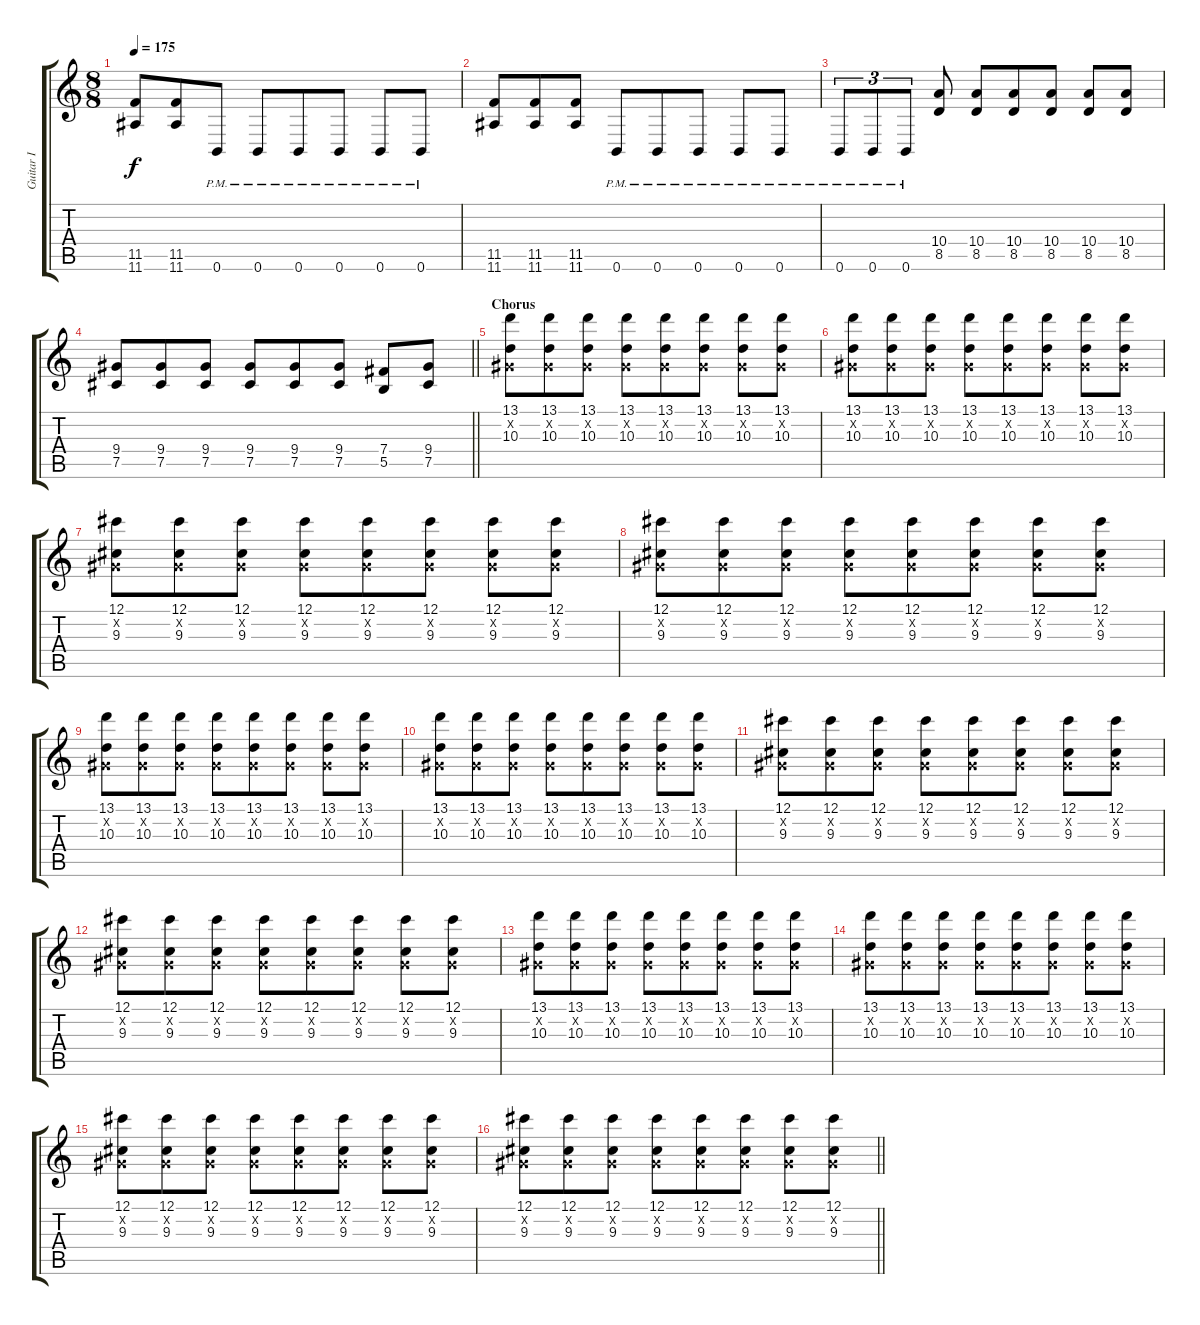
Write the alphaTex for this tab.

\track ("Guitar I" "Guitar I") {instrument distortionguitar}
\staff {score tabs}
\tuning (Db4 Ab3 E3 B2 Gb2 B1) {hide}
\ts (8 8)
\tempo 175
\clef g2
\ks c
(11.5 11.6).8{dy f} (11.5 11.6).8 0.6{pm}.8 0.6{pm}.8 0.6{pm}.8 0.6{pm}.8 0.6{pm}.8 0.6{pm}.8 |
(11.5 11.6).8 (11.5 11.6).8 (11.5 11.6).8 0.6{pm}.8 0.6{pm}.8 0.6{pm}.8 0.6{pm}.8 0.6{pm}.8 |
0.6{pm}.8{tu (3 2)} 0.6{pm}.8{tu (3 2)} 0.6{pm}.8{tu (3 2)} (10.4 8.5).8 (10.4 8.5).8 (10.4 8.5).8 (10.4 8.5).8 (10.4 8.5).8 (10.4 8.5).8 |
\barLineRight lightlight
(9.4 7.5).8 (9.4 7.5).8 (9.4 7.5).8 (9.4 7.5).8 (9.4 7.5).8 (9.4 7.5).8 (7.4 5.5).8 (9.4 7.5).8 |
\section ("" "Chorus")
(13.1 0.2{x} 10.3).8 (13.1 0.2{x} 10.3).8 (13.1 0.2{x} 10.3).8 (13.1 0.2{x} 10.3).8 (13.1 0.2{x} 10.3).8 (13.1 0.2{x} 10.3).8 (13.1 0.2{x} 10.3).8 (13.1 0.2{x} 10.3).8 |
(13.1 0.2{x} 10.3).8 (13.1 0.2{x} 10.3).8 (13.1 0.2{x} 10.3).8 (13.1 0.2{x} 10.3).8 (13.1 0.2{x} 10.3).8 (13.1 0.2{x} 10.3).8 (13.1 0.2{x} 10.3).8 (13.1 0.2{x} 10.3).8 |
(12.1 0.2{x} 9.3).8 (12.1 0.2{x} 9.3).8 (12.1 0.2{x} 9.3).8 (12.1 0.2{x} 9.3).8 (12.1 0.2{x} 9.3).8 (12.1 0.2{x} 9.3).8 (12.1 0.2{x} 9.3).8 (12.1 0.2{x} 9.3).8 |
(12.1 0.2{x} 9.3).8 (12.1 0.2{x} 9.3).8 (12.1 0.2{x} 9.3).8 (12.1 0.2{x} 9.3).8 (12.1 0.2{x} 9.3).8 (12.1 0.2{x} 9.3).8 (12.1 0.2{x} 9.3).8 (12.1 0.2{x} 9.3).8 |
(13.1 0.2{x} 10.3).8 (13.1 0.2{x} 10.3).8 (13.1 0.2{x} 10.3).8 (13.1 0.2{x} 10.3).8 (13.1 0.2{x} 10.3).8 (13.1 0.2{x} 10.3).8 (13.1 0.2{x} 10.3).8 (13.1 0.2{x} 10.3).8 |
(13.1 0.2{x} 10.3).8 (13.1 0.2{x} 10.3).8 (13.1 0.2{x} 10.3).8 (13.1 0.2{x} 10.3).8 (13.1 0.2{x} 10.3).8 (13.1 0.2{x} 10.3).8 (13.1 0.2{x} 10.3).8 (13.1 0.2{x} 10.3).8 |
(12.1 0.2{x} 9.3).8 (12.1 0.2{x} 9.3).8 (12.1 0.2{x} 9.3).8 (12.1 0.2{x} 9.3).8 (12.1 0.2{x} 9.3).8 (12.1 0.2{x} 9.3).8 (12.1 0.2{x} 9.3).8 (12.1 0.2{x} 9.3).8 |
(12.1 0.2{x} 9.3).8 (12.1 0.2{x} 9.3).8 (12.1 0.2{x} 9.3).8 (12.1 0.2{x} 9.3).8 (12.1 0.2{x} 9.3).8 (12.1 0.2{x} 9.3).8 (12.1 0.2{x} 9.3).8 (12.1 0.2{x} 9.3).8 |
(13.1 0.2{x} 10.3).8 (13.1 0.2{x} 10.3).8 (13.1 0.2{x} 10.3).8 (13.1 0.2{x} 10.3).8 (13.1 0.2{x} 10.3).8 (13.1 0.2{x} 10.3).8 (13.1 0.2{x} 10.3).8 (13.1 0.2{x} 10.3).8 |
(13.1 0.2{x} 10.3).8 (13.1 0.2{x} 10.3).8 (13.1 0.2{x} 10.3).8 (13.1 0.2{x} 10.3).8 (13.1 0.2{x} 10.3).8 (13.1 0.2{x} 10.3).8 (13.1 0.2{x} 10.3).8 (13.1 0.2{x} 10.3).8 |
(12.1 0.2{x} 9.3).8 (12.1 0.2{x} 9.3).8 (12.1 0.2{x} 9.3).8 (12.1 0.2{x} 9.3).8 (12.1 0.2{x} 9.3).8 (12.1 0.2{x} 9.3).8 (12.1 0.2{x} 9.3).8 (12.1 0.2{x} 9.3).8 |
\barLineRight lightlight
(12.1 0.2{x} 9.3).8 (12.1 0.2{x} 9.3).8 (12.1 0.2{x} 9.3).8 (12.1 0.2{x} 9.3).8 (12.1 0.2{x} 9.3).8 (12.1 0.2{x} 9.3).8 (12.1 0.2{x} 9.3).8 (12.1 0.2{x} 9.3).8
